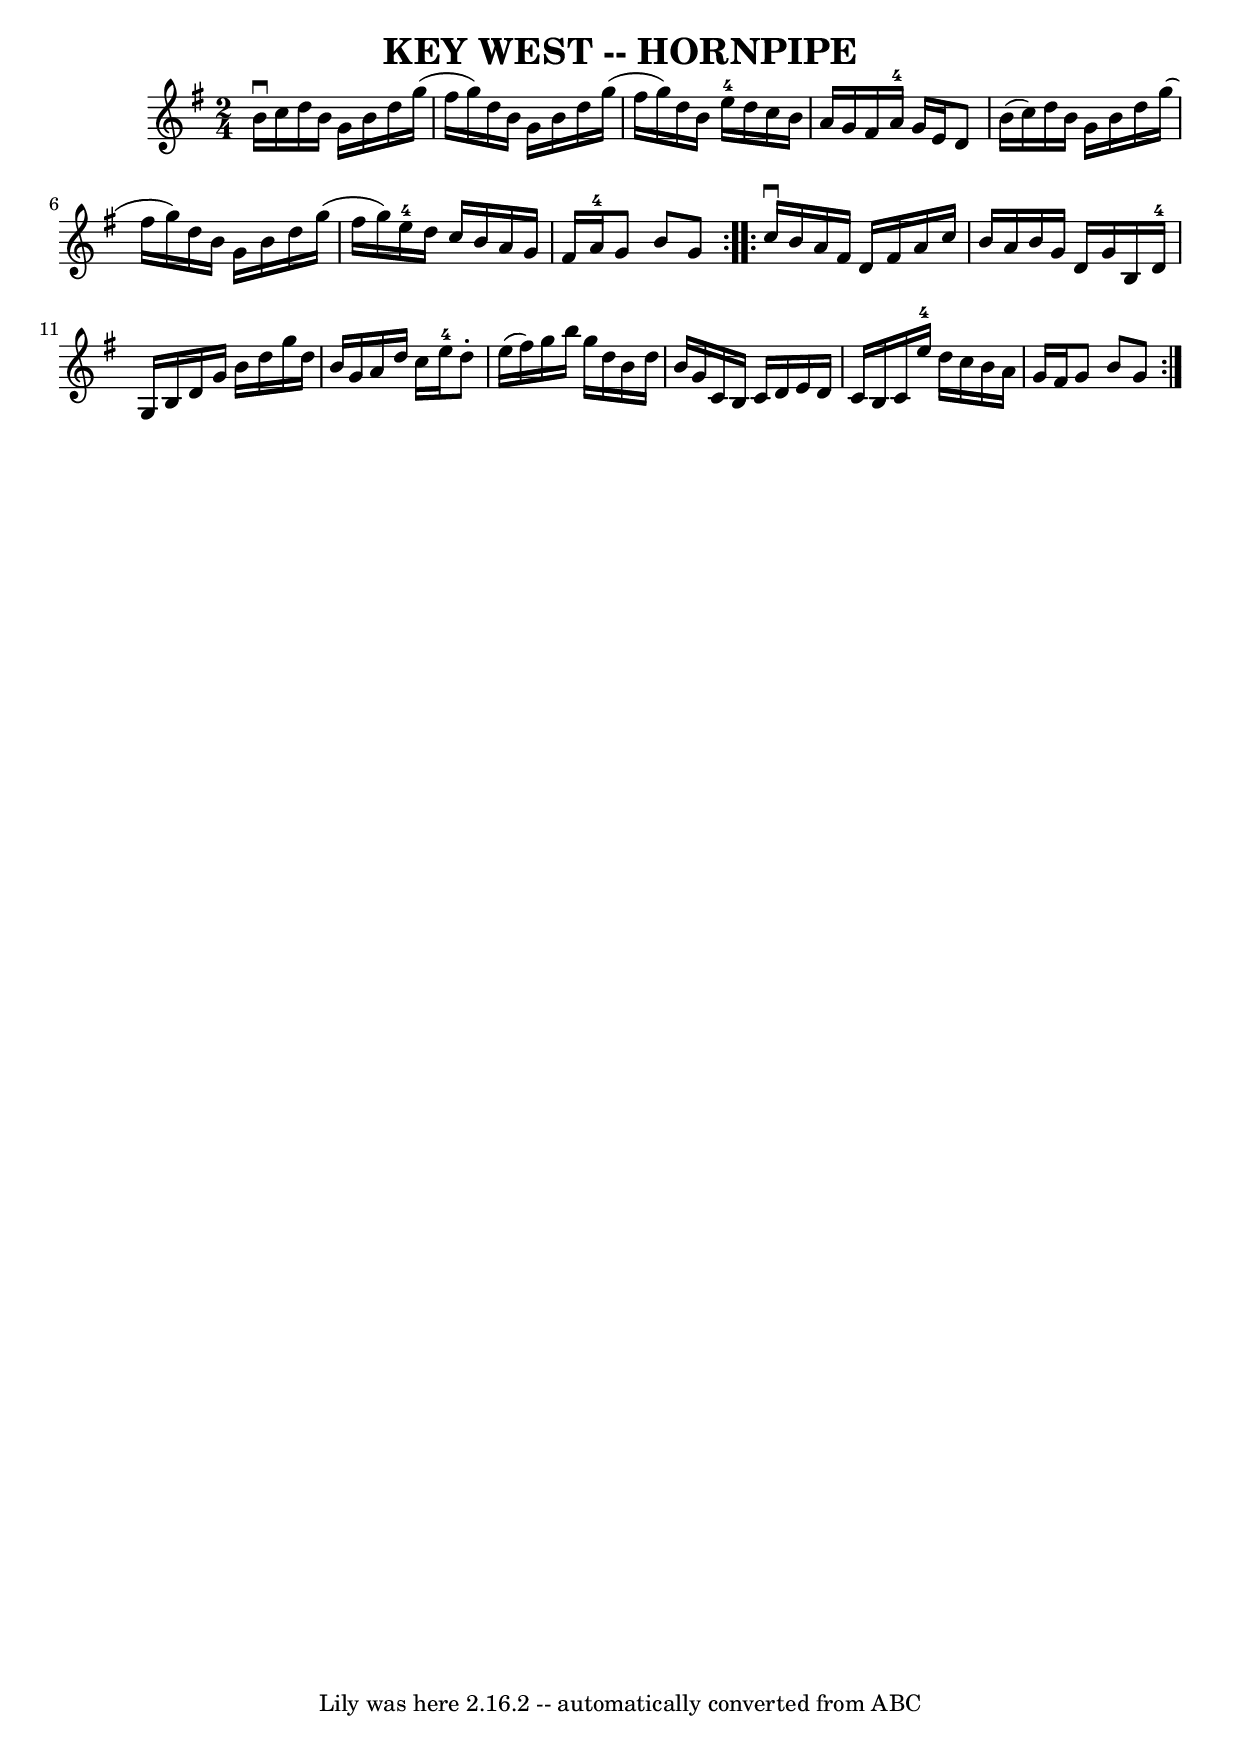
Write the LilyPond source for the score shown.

\version "2.16.2"
\include "Mammoth.ily"
\header {
  %% book = "Ryan's Mammoth Collection of Fiddle Tunes"
 crossRefNumber = "1"
 footnotes = ""
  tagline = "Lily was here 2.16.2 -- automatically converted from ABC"
  title = "KEY WEST -- HORNPIPE"

}
voicedefault =  {



  \repeat volta 2 {

    \time 2/4 
    \key g \major b'16^\downbow c''16         |
 d''16 b'16 g'16 b'16 d''16 g''16 (fs''16 g''16)    |
 d''16 b'16 g'16 b'16 d''16 g''16 (fs''16 g''16)     |
 d''16 b'16 e''16-4 d''16 c''16 b'16 a'16 g'16  |
 fs'16 a'16-4 g'16 e'16 d'8 b'16 (c''16)    | |
 d''16 b'16 g'16 b'16 d''16 g''16 ( fs''16 g''16)    |
 d''16 b'16 g'16 b'16 d''16 g''16 (fs''16 g''16)    |
 e''16-4 d''16 c''16 b'16 a'16 g'16 fs'16 a'16-4    |
 g'8 b'8 g'8    
  } 
  
  \repeat volta 2 { c''16^\downbow b'16         |
 a'16 fs'16 d'16 fs'16 a'16 c''16 b'16 a'16     |
 b'16 g'16 d'16 g'16 b16 d'16-4 g16 b16     |
 d'16 g'16 b'16 d''16 g''16 d''16 b'16 g'16     |
 a'16 d''16 c''16 e''16-4 d''8-. e''16 (fs''16)   |  |
 g''16 b''16 g''16 d''16 b'16 d''16 b'16 g'16     |
 c'16 b16 c'16 d'16 e'16 d'16 c'16 b16     |
 c'16 e''16-4 d''16 c''16 b'16 a'16 g'16 fs'16     |
    
 g'8 b'8 g'8    
  }   

}

\score{
  <<

    \context Staff="default"
    {
      \voicedefault 
      
    }

  >>
  \layout {
    
  }
  \midi {
  }

}
